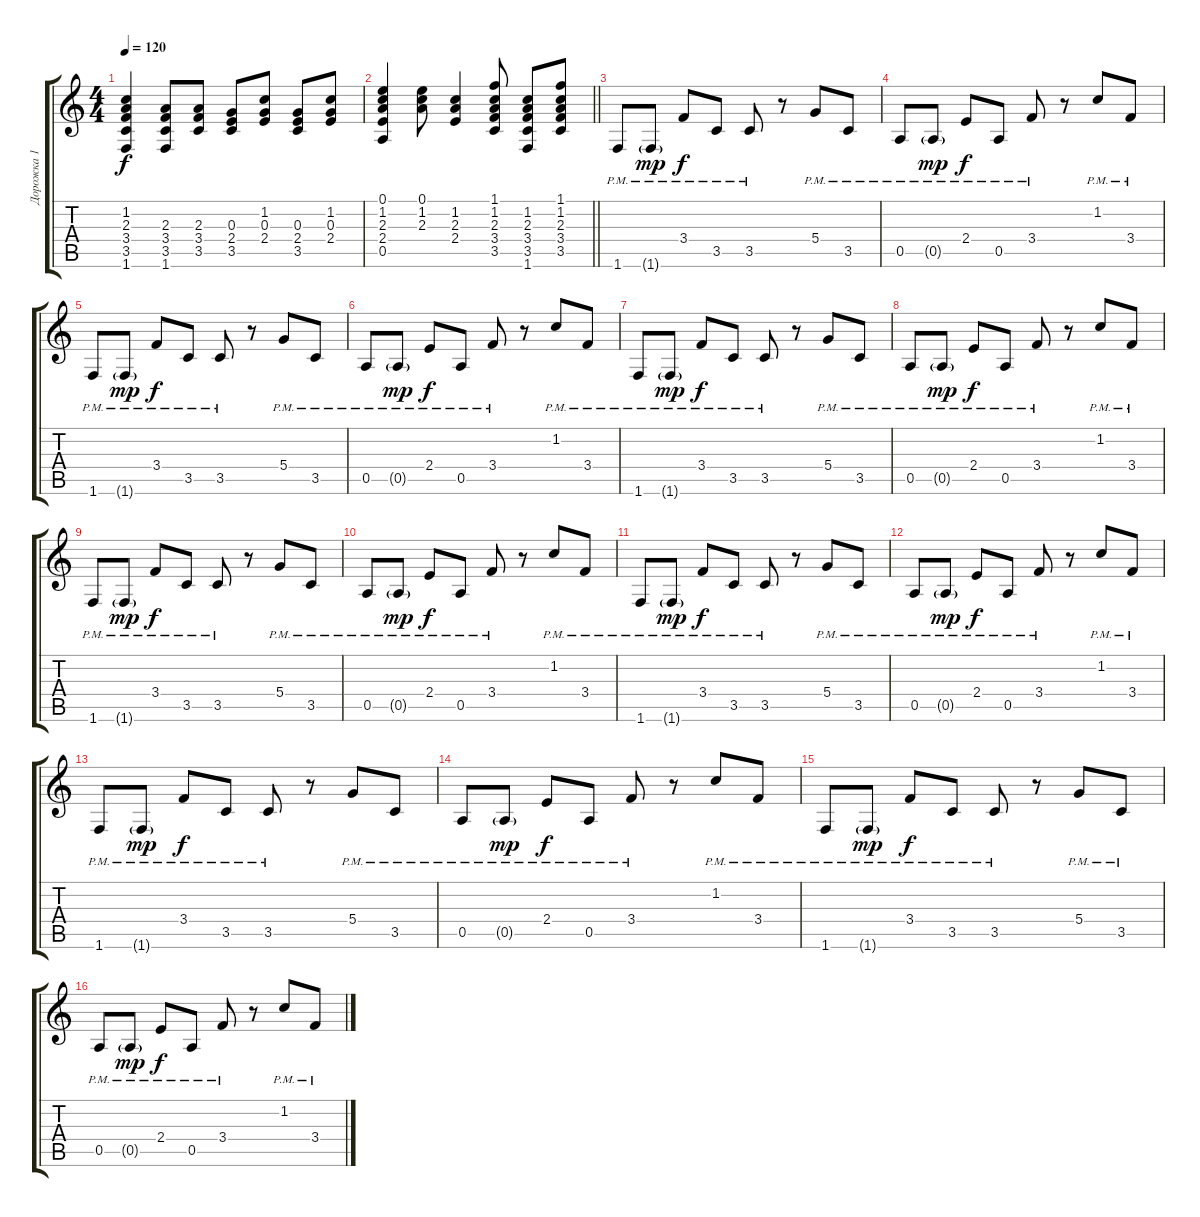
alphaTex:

\track ("Дорожка 1" "Дорожка 1") {instrument overdrivenguitar}
\staff {score tabs}
\tuning (E4 B3 G3 D3 A2 E2) {hide}
\ts (4 4)
\tempo 120
\clef g2
\ks c
(1.2 2.3 3.4 3.5 1.6).4{dy f} (2.3 3.4 3.5 1.6).8 (2.3 3.4 3.5).8 (0.3 2.4 3.5).8 (1.2 0.3 2.4).8 (0.3 2.4 3.5).8 (1.2 0.3 2.4).8 |
\barLineRight lightlight
(0.1 1.2 2.3 2.4 0.5).4 (0.1 1.2 2.3).8 (1.2 2.3 2.4).4 (1.1 1.2 2.3 3.4 3.5).8 (1.2 2.3 3.4 3.5 1.6).8 (1.1 1.2 2.3 3.4 3.5).8 |
1.6{pm}.8 1.6{g pm}.8{dy mp} 3.4{pm}.8{dy f} 3.5{pm}.8 3.5{pm}.8 r.8 5.4{pm}.8 3.5{pm}.8 |
0.5{pm}.8 0.5{g pm}.8{dy mp} 2.4{pm}.8{dy f} 0.5{pm}.8 3.4{pm}.8 r.8 1.2{pm}.8 3.4{pm}.8 |
1.6{pm}.8 1.6{g pm}.8{dy mp} 3.4{pm}.8{dy f} 3.5{pm}.8 3.5{pm}.8 r.8 5.4{pm}.8 3.5{pm}.8 |
0.5{pm}.8 0.5{g pm}.8{dy mp} 2.4{pm}.8{dy f} 0.5{pm}.8 3.4{pm}.8 r.8 1.2{pm}.8 3.4{pm}.8 |
1.6{pm}.8 1.6{g pm}.8{dy mp} 3.4{pm}.8{dy f} 3.5{pm}.8 3.5{pm}.8 r.8 5.4{pm}.8 3.5{pm}.8 |
0.5{pm}.8 0.5{g pm}.8{dy mp} 2.4{pm}.8{dy f} 0.5{pm}.8 3.4{pm}.8 r.8 1.2{pm}.8 3.4{pm}.8 |
1.6{pm}.8 1.6{g pm}.8{dy mp} 3.4{pm}.8{dy f} 3.5{pm}.8 3.5{pm}.8 r.8 5.4{pm}.8 3.5{pm}.8 |
0.5{pm}.8 0.5{g pm}.8{dy mp} 2.4{pm}.8{dy f} 0.5{pm}.8 3.4{pm}.8 r.8 1.2{pm}.8 3.4{pm}.8 |
1.6{pm}.8 1.6{g pm}.8{dy mp} 3.4{pm}.8{dy f} 3.5{pm}.8 3.5{pm}.8 r.8 5.4{pm}.8 3.5{pm}.8 |
0.5{pm}.8 0.5{g pm}.8{dy mp} 2.4{pm}.8{dy f} 0.5{pm}.8 3.4{pm}.8 r.8 1.2{pm}.8 3.4{pm}.8 |
1.6{pm}.8 1.6{g pm}.8{dy mp} 3.4{pm}.8{dy f} 3.5{pm}.8 3.5{pm}.8 r.8 5.4{pm}.8 3.5{pm}.8 |
0.5{pm}.8 0.5{g pm}.8{dy mp} 2.4{pm}.8{dy f} 0.5{pm}.8 3.4{pm}.8 r.8 1.2{pm}.8 3.4{pm}.8 |
1.6{pm}.8 1.6{g pm}.8{dy mp} 3.4{pm}.8{dy f} 3.5{pm}.8 3.5{pm}.8 r.8 5.4{pm}.8 3.5{pm}.8 |
0.5{pm}.8 0.5{g pm}.8{dy mp} 2.4{pm}.8{dy f} 0.5{pm}.8 3.4{pm}.8 r.8 1.2{pm}.8 3.4{pm}.8
